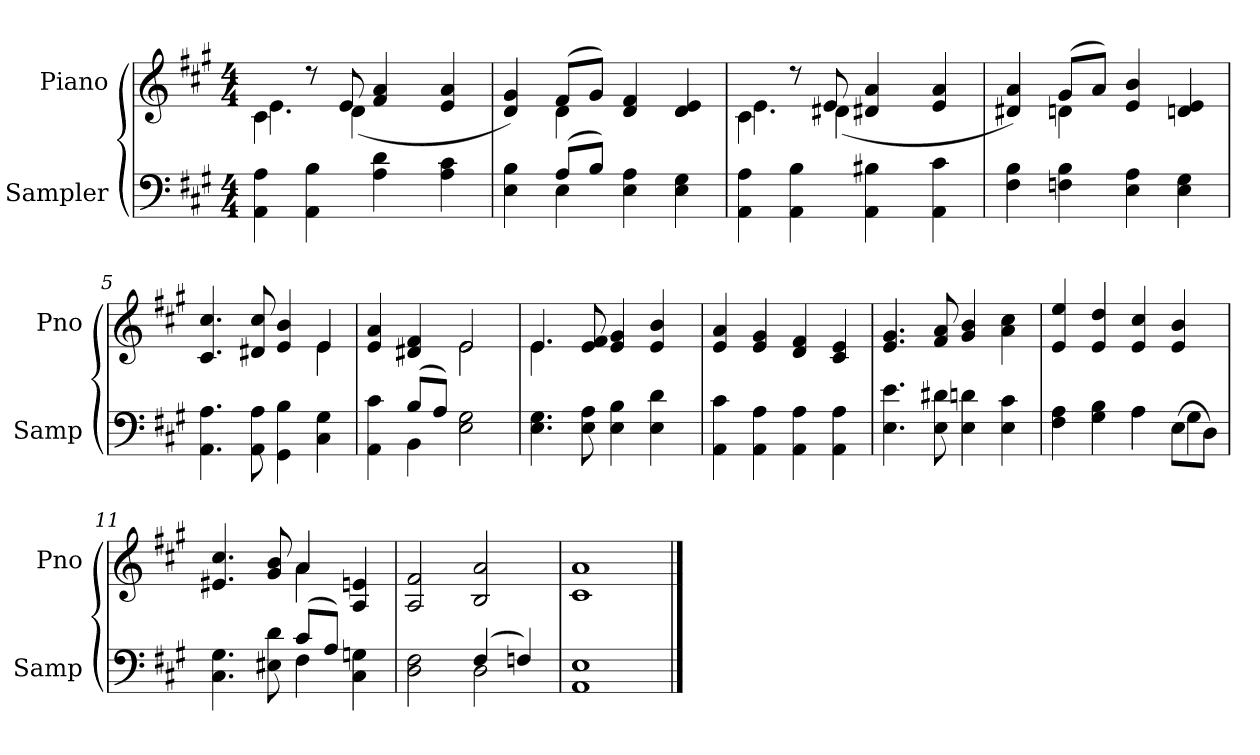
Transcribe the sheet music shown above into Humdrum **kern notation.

**kern	**kern
*part2	*part1
*staff2	*staff1
*I"Sampler	*I"Piano
*I'Samp	*I'Pno
*clefF4	*clefG2
*k[f#c#g#]	*k[f#c#g#]
*A:	*A:
*M4/4	*M4/4
=1	=1
*	*^
4AA 4A	4c#\	4.e
4AA 4B	8r	.
.	8e/	(4d
4A 4d	4f# 4a	.
.	.	4.ryy
4A 4c#	4e 4a	.
=2	=2	=2
*^	*	*
4E 4B	4ryy	4d 4g#)	4ryy
(8A/L	4E	(8f#/L	4d
8B/J)	.	8g#/J)	.
4E 4A	2ryy	4d 4f#	2ryy
4E 4G#	.	4d 4e	.
*v	*v	*	*
=3	=3	=3
4AA 4A	4c#\	4.e
4AA 4B	8r	.
.	8e/	(4d#
4AA 4B#X	4d#X 4a	.
.	.	4.ryy
4AA 4c#	4e 4a	.
=4	=4	=4
4F# 4B	4d#X 4a)	4ryy
4Fn 4B	(8g#/L	4d
.	8a/J)	.
4E 4A	4e 4b	2ryy
4E 4G#	4dn 4e	.
=5	=5	=5
4.AA 4.A	4.c# 4.cc#	2.ryy
8AA 8A	8d#X 8cc#	.
4GG# 4B	4e 4b	.
4C# 4G#	4e/	4e
=6	=6	=6
*^	*	*
4AA 4c#	4ryy	4e 4a	2ryy
(8B/L	4BB	4d#X 4f#	.
8A/J)	.	.	.
2E 2G#	2ryy	2e/	2e
*v	*v	*	*
=7	=7	=7
4.E 4.G#	4.e/	4.e
8E 8A	8e 8f#	2ryy
4E 4B	4e 4g#	.
4E 4d	4e 4b	.
.	.	8ryy
*	*v	*v
=8	=8
4AA 4c#	4e 4a
4AA 4A	4e 4g#
4AA 4A	4d 4f#
4AA 4A	4c# 4e
=9	=9
4.E 4.e	4.e 4.g#
8E 8d#X	8f# 8a
4E 4dn	4g# 4b
4E 4c#	4a 4cc#
=10	=10
*^	*
4F# 4A	2ryy	4e 4ee
4G# 4B	.	4e 4dd
4A\	4A	4e 4cc#
(8E\L	4G#	4e 4b
8D\J)	.	.
=11	=11	=11
*	*	*^
4.C# 4.G#	2ryy	4.e#X 4.cc#	2ryy
8E#X 8d	.	8g# 8b	.
(8c#/L	4F#	4a/	4a
8A/J)	.	.	.
4C# 4Gn	4ryy	4A 4en	4ryy
*	*	*v	*v
=12	=12	=12
2D 2F#	2ryy	2A 2f#
(4F#/	2D	2B 2a
4Fn/)	.	.
*v	*v	*
=13	=13
1AA 1E	1c# 1a
==	==
*-	*-
